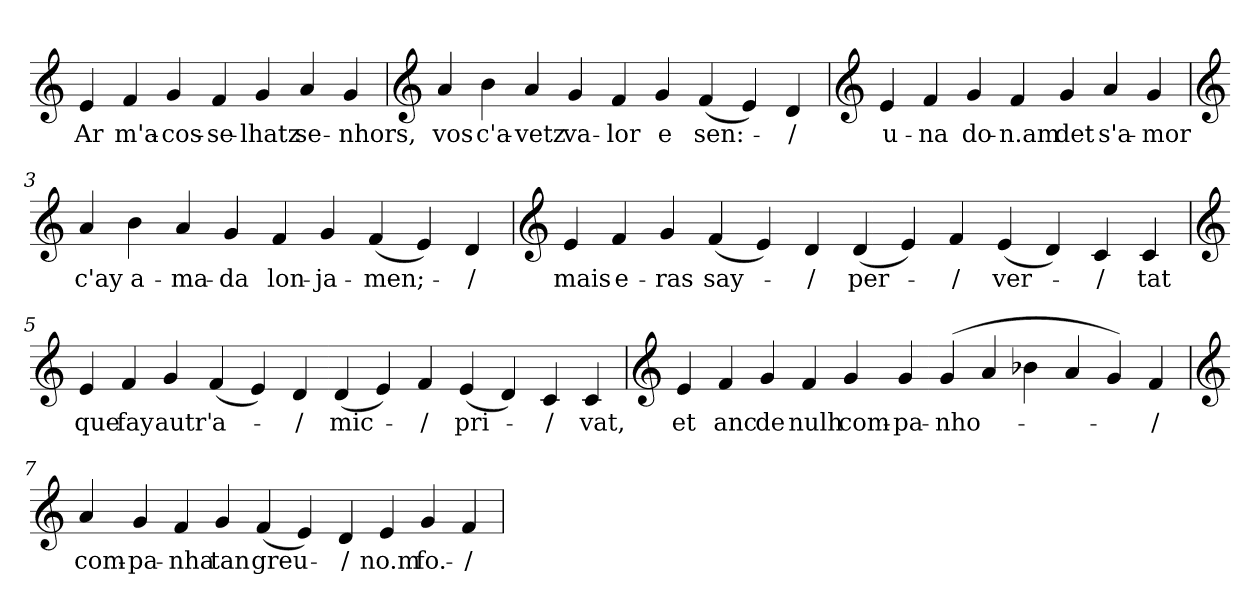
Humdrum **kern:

**kern	**text
*part1	*part1
*staff1	*staff1
*clefG2	*
=	=
4e	Ar
4f	m'a-
4g	-cos-
4f	-se-
4g	-lhatz
4a	se-
4g	-nhors,
=1	=1
*clefG2	*
4a	vos
4b	c'a-
4a	-vetz
4g	va-
4f	-lor
4g	e
(4f	sen:-
4e)	.
4d	-/
=2	=2
*clefG2	*
4e	u-
4f	-na
4g	do-
4f	-n.am
4g	det
4a	s'a-
4g	-mor
=3	=3
*clefG2	*
4a	c'ay
4b	a-
4a	-ma-
4g	-da
4f	lon-
4g	-ja-
(4f	-men;-
4e)	.
4d	-/
=4	=4
*clefG2	*
4e	mais
4f	e-
4g	-ras
(4f	say-
4e)	.
4d	-/
(4d	per-
4e)	.
4f	-/
(4e	ver-
4d)	.
4c	-/
4c	tat
=5	=5
*clefG2	*
4e	que
4f	fay
4g	autr'
(4f	a-
4e)	.
4d	-/
(4d	mic-
4e)	.
4f	-/
(4e	pri-
4d)	.
4c	-/
4c	vat,
=6	=6
*clefG2	*
4e	et
4f	anc
4g	de
4f	nulh
4g	com-
4g	-pa-
(4g	-nho-
4a	.
4b-X	.
4a	.
4g)	.
4f	-/
=7	=7
*clefG2	*
4a	com-
4g	-pa-
4f	-nha
4g	tan
(4f	greu-
4e)	.
4d	-/
4e	no.m
4g	fo.-
4f	-/
=	=
*-	*-
